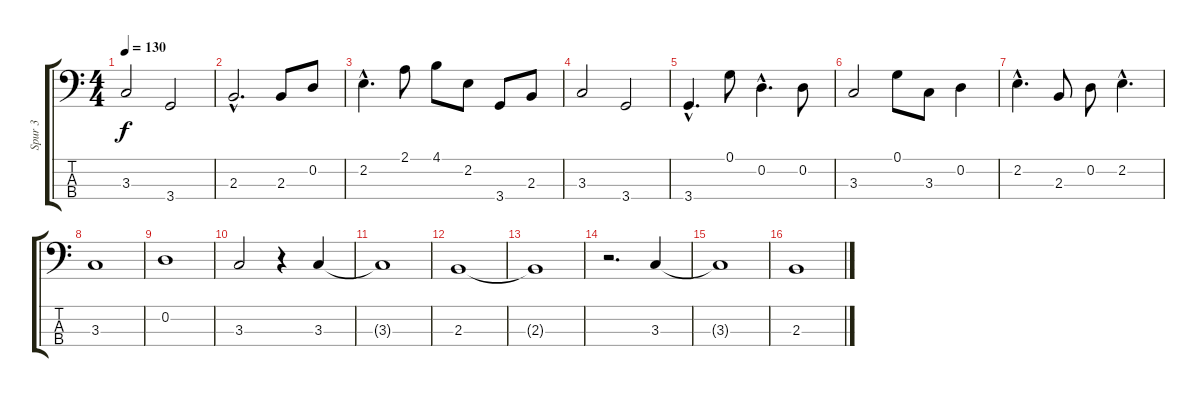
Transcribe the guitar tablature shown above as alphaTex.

\track ("Spur 3" "Spur 3") {instrument electricbasspick}
\staff {score tabs}
\tuning (G2 D2 A1 E1) {hide}
\ts (4 4)
\tempo 130
\clef f4
\ks c
3.3.2{dy f} 3.4.2 |
2.3{hac}.2{d} 2.3.8 0.2.8 |
2.2{hac}.4{d} 2.1.8 4.1.8 2.2.8 3.4.8 2.3.8 |
3.3.2 3.4.2 |
3.4{hac}.4{d} 0.1.8 0.2{hac}.4{d} 0.2.8 |
3.3.2 0.1.8 3.3.8 0.2.4 |
2.2{hac}.4{d} 2.3.8 0.2.8 2.2{hac}.4{d} |
3.3.1 |
0.2.1 |
3.3.2 r.4 3.3.4 |
3.3{t}.1 |
2.3.1 |
2.3{t}.1 |
r.2{d} 3.3.4 |
3.3{t}.1 |
2.3.1
